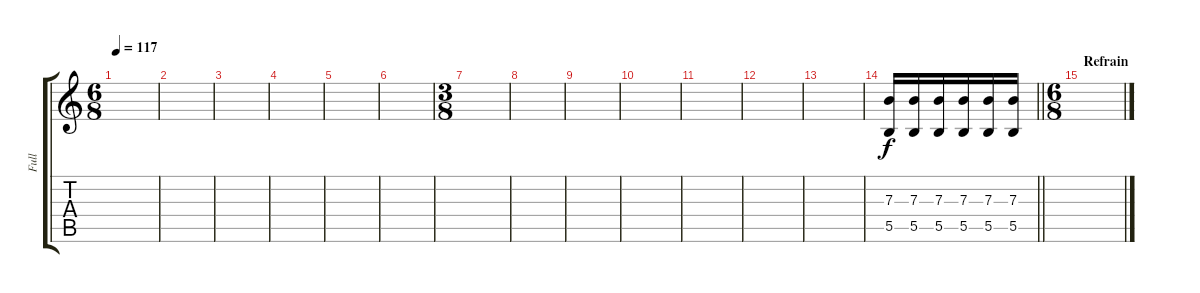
\track ("Full" "Full") {instrument distortionguitar}
\staff {score tabs}
\tuning (Db4 Ab3 E3 B2 Gb2 B1) {hide}
\ts (6 8)
\tempo 117
\clef g2
\ks c
|
|
|
|
|
|
\ts (3 8)
|
|
|
|
|
|
|
\barLineRight lightlight
(7.3 5.5).16 (7.3 5.5).16 (7.3 5.5).16 (7.3 5.5).16 (7.3 5.5).16 (7.3 5.5).16 |
\ts (6 8)
\section ("" "Refrain ")
